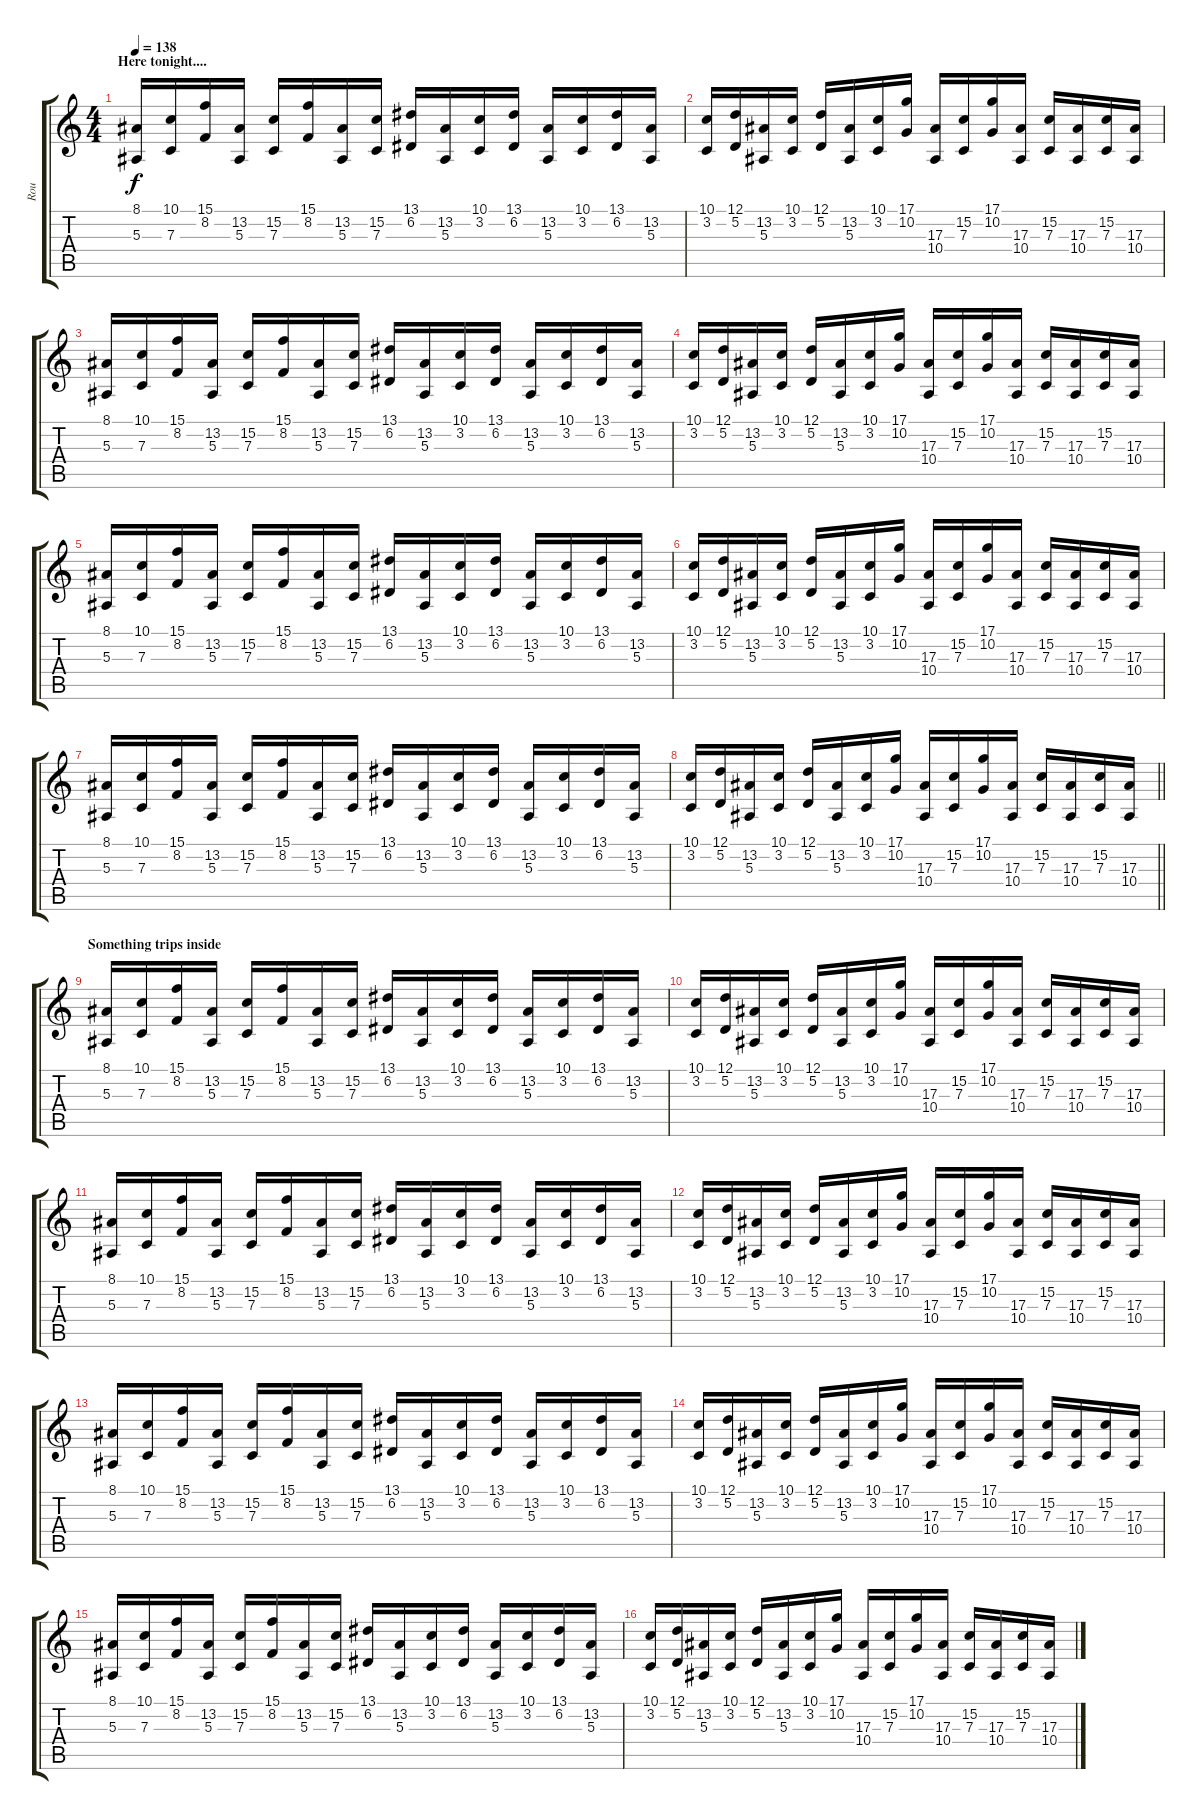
\track ("Rou" "Rou") {instrument lead2sawtooth}
\staff {score tabs}
\tuning (D4 A3 F3 C3 G2 C2) {hide}
\ts (4 4)
\section ("" "Here tonight....")
\tempo 138
\clef g2
\ks c
(8.1 5.3).16{dy f} (10.1 7.3).16 (15.1 8.2).16 (13.2 5.3).16 (15.2 7.3).16 (15.1 8.2).16 (13.2 5.3).16 (15.2 7.3).16 (13.1 6.2).16 (13.2 5.3).16 (10.1 3.2).16 (13.1 6.2).16 (13.2 5.3).16 (10.1 3.2).16 (13.1 6.2).16 (13.2 5.3).16 |
(10.1 3.2).16 (12.1 5.2).16 (13.2 5.3).16 (10.1 3.2).16 (12.1 5.2).16 (13.2 5.3).16 (10.1 3.2).16 (17.1 10.2).16 (17.3 10.4).16 (15.2 7.3).16 (17.1 10.2).16 (17.3 10.4).16 (15.2 7.3).16 (17.3 10.4).16 (15.2 7.3).16 (17.3 10.4).16 |
(8.1 5.3).16 (10.1 7.3).16 (15.1 8.2).16 (13.2 5.3).16 (15.2 7.3).16 (15.1 8.2).16 (13.2 5.3).16 (15.2 7.3).16 (13.1 6.2).16 (13.2 5.3).16 (10.1 3.2).16 (13.1 6.2).16 (13.2 5.3).16 (10.1 3.2).16 (13.1 6.2).16 (13.2 5.3).16 |
(10.1 3.2).16 (12.1 5.2).16 (13.2 5.3).16 (10.1 3.2).16 (12.1 5.2).16 (13.2 5.3).16 (10.1 3.2).16 (17.1 10.2).16 (17.3 10.4).16 (15.2 7.3).16 (17.1 10.2).16 (17.3 10.4).16 (15.2 7.3).16 (17.3 10.4).16 (15.2 7.3).16 (17.3 10.4).16 |
(8.1 5.3).16 (10.1 7.3).16 (15.1 8.2).16 (13.2 5.3).16 (15.2 7.3).16 (15.1 8.2).16 (13.2 5.3).16 (15.2 7.3).16 (13.1 6.2).16 (13.2 5.3).16 (10.1 3.2).16 (13.1 6.2).16 (13.2 5.3).16 (10.1 3.2).16 (13.1 6.2).16 (13.2 5.3).16 |
(10.1 3.2).16 (12.1 5.2).16 (13.2 5.3).16 (10.1 3.2).16 (12.1 5.2).16 (13.2 5.3).16 (10.1 3.2).16 (17.1 10.2).16 (17.3 10.4).16 (15.2 7.3).16 (17.1 10.2).16 (17.3 10.4).16 (15.2 7.3).16 (17.3 10.4).16 (15.2 7.3).16 (17.3 10.4).16 |
(8.1 5.3).16 (10.1 7.3).16 (15.1 8.2).16 (13.2 5.3).16 (15.2 7.3).16 (15.1 8.2).16 (13.2 5.3).16 (15.2 7.3).16 (13.1 6.2).16 (13.2 5.3).16 (10.1 3.2).16 (13.1 6.2).16 (13.2 5.3).16 (10.1 3.2).16 (13.1 6.2).16 (13.2 5.3).16 |
\barLineRight lightlight
(10.1 3.2).16 (12.1 5.2).16 (13.2 5.3).16 (10.1 3.2).16 (12.1 5.2).16 (13.2 5.3).16 (10.1 3.2).16 (17.1 10.2).16 (17.3 10.4).16 (15.2 7.3).16 (17.1 10.2).16 (17.3 10.4).16 (15.2 7.3).16 (17.3 10.4).16 (15.2 7.3).16 (17.3 10.4).16 |
\section ("" "Something trips inside")
(8.1 5.3).16 (10.1 7.3).16 (15.1 8.2).16 (13.2 5.3).16 (15.2 7.3).16 (15.1 8.2).16 (13.2 5.3).16 (15.2 7.3).16 (13.1 6.2).16 (13.2 5.3).16 (10.1 3.2).16 (13.1 6.2).16 (13.2 5.3).16 (10.1 3.2).16 (13.1 6.2).16 (13.2 5.3).16 |
(10.1 3.2).16 (12.1 5.2).16 (13.2 5.3).16 (10.1 3.2).16 (12.1 5.2).16 (13.2 5.3).16 (10.1 3.2).16 (17.1 10.2).16 (17.3 10.4).16 (15.2 7.3).16 (17.1 10.2).16 (17.3 10.4).16 (15.2 7.3).16 (17.3 10.4).16 (15.2 7.3).16 (17.3 10.4).16 |
(8.1 5.3).16 (10.1 7.3).16 (15.1 8.2).16 (13.2 5.3).16 (15.2 7.3).16 (15.1 8.2).16 (13.2 5.3).16 (15.2 7.3).16 (13.1 6.2).16 (13.2 5.3).16 (10.1 3.2).16 (13.1 6.2).16 (13.2 5.3).16 (10.1 3.2).16 (13.1 6.2).16 (13.2 5.3).16 |
(10.1 3.2).16 (12.1 5.2).16 (13.2 5.3).16 (10.1 3.2).16 (12.1 5.2).16 (13.2 5.3).16 (10.1 3.2).16 (17.1 10.2).16 (17.3 10.4).16 (15.2 7.3).16 (17.1 10.2).16 (17.3 10.4).16 (15.2 7.3).16 (17.3 10.4).16 (15.2 7.3).16 (17.3 10.4).16 |
(8.1 5.3).16 (10.1 7.3).16 (15.1 8.2).16 (13.2 5.3).16 (15.2 7.3).16 (15.1 8.2).16 (13.2 5.3).16 (15.2 7.3).16 (13.1 6.2).16 (13.2 5.3).16 (10.1 3.2).16 (13.1 6.2).16 (13.2 5.3).16 (10.1 3.2).16 (13.1 6.2).16 (13.2 5.3).16 |
(10.1 3.2).16 (12.1 5.2).16 (13.2 5.3).16 (10.1 3.2).16 (12.1 5.2).16 (13.2 5.3).16 (10.1 3.2).16 (17.1 10.2).16 (17.3 10.4).16 (15.2 7.3).16 (17.1 10.2).16 (17.3 10.4).16 (15.2 7.3).16 (17.3 10.4).16 (15.2 7.3).16 (17.3 10.4).16 |
(8.1 5.3).16 (10.1 7.3).16 (15.1 8.2).16 (13.2 5.3).16 (15.2 7.3).16 (15.1 8.2).16 (13.2 5.3).16 (15.2 7.3).16 (13.1 6.2).16 (13.2 5.3).16 (10.1 3.2).16 (13.1 6.2).16 (13.2 5.3).16 (10.1 3.2).16 (13.1 6.2).16 (13.2 5.3).16 |
(10.1 3.2).16 (12.1 5.2).16 (13.2 5.3).16 (10.1 3.2).16 (12.1 5.2).16 (13.2 5.3).16 (10.1 3.2).16 (17.1 10.2).16 (17.3 10.4).16 (15.2 7.3).16 (17.1 10.2).16 (17.3 10.4).16 (15.2 7.3).16 (17.3 10.4).16 (15.2 7.3).16 (17.3 10.4).16
